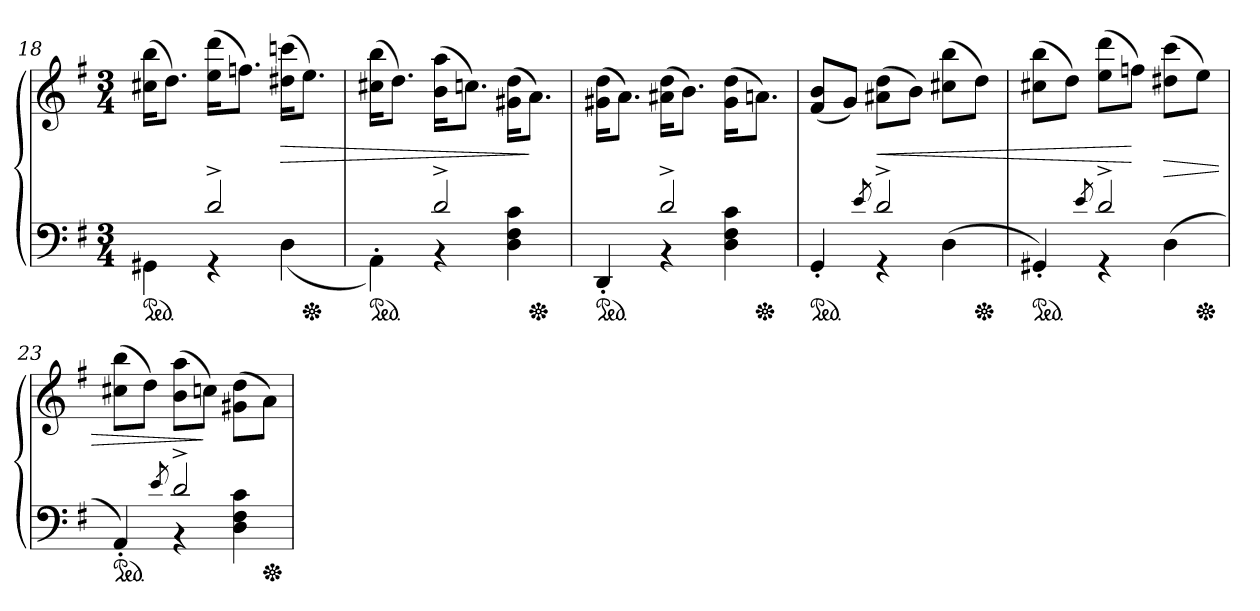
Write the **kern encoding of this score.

**kern	**kern	**dynam
*part1	*part1	*part1
*staff2	*staff1	*staff1/2
*clefF4	*clefG2	*
*k[f#]	*k[f#]	*
*e:	*e:	*
*M3/4	*M3/4	*
=18	=18	=18
*^	*	*
*ped	*	*	*
4reyy	4GG#X\	(16cc#X 16bbKL	.
.	.	8.ddJ)	.
2d^<	4r	(16ee 16dddKL	.
.	.	8.ffnJ)	.
.	(>4D	(16dd#X 16cccnKL	>
*Xped	*	*	*
.	.	8.eeJ)	.
=19	=19	=19	=19
*ped	*	*	*
4reyy	4AA'>\)	(16cc#X 16bbKL	.
.	.	8.ddJ)	.
2d^<	4r	(16b 16aaKL	.
.	.	8.ccnJ)	.
.	4D 4F# 4c	(16g#X\ 16dd\KL	.
*Xped	*	*	*
.	.	8.aJ)	]
=20	=20	=20	=20
*ped	*	*	*
4reyy	4DD'/	(16g#X\ 16dd\KL	.
.	.	8.aJ)	.
2d^<	4r	(16a#X 16ddKL	.
.	.	8.bJ)	.
.	4D 4F# 4c	(16g#\ 16dd\KL	.
*Xped	*	*	*
.	.	8.anJ)	.
=21	=21	=21	=21
*ped	*	*	*
4reyy	4GG'/	(8f# 8bL	.
.	.	8gJ)	.
8qe/	.	.	.
2d^<	4r	(8a#X 8ddL	<
.	.	8bJ)	.
.	(4D	(8cc#X 8bbL	.
*Xped	*	*	*
.	.	8ddJ)	.
=22	=22	=22	=22
*ped	*	*	*
4reyy	4GG#X'/)	(8cc#X 8bbL	.
.	.	8ddJ)	.
8qe/	.	.	.
2d^<	4r	(8ee 8dddL	.
.	.	8ffnJ)	[
.	(4D	(8dd#X 8cccL	>
*Xped	*	*	*
.	.	8eeJ)	.
=23	=23	=23	=23
*ped	*	*	*
4reyy	4AA'/)	(8cc#X 8bbL	.
.	.	8ddJ)	.
8qe/	.	.	.
2d^<	4r	(8b 8aaL	.
.	.	8ccnJ)	]
.	4D 4F# 4c	(8g#X\ 8dd\L	.
*Xped	*	*	*
.	.	8aJ)	.
*v	*v	*	*
=	=	=
*-	*-	*-
